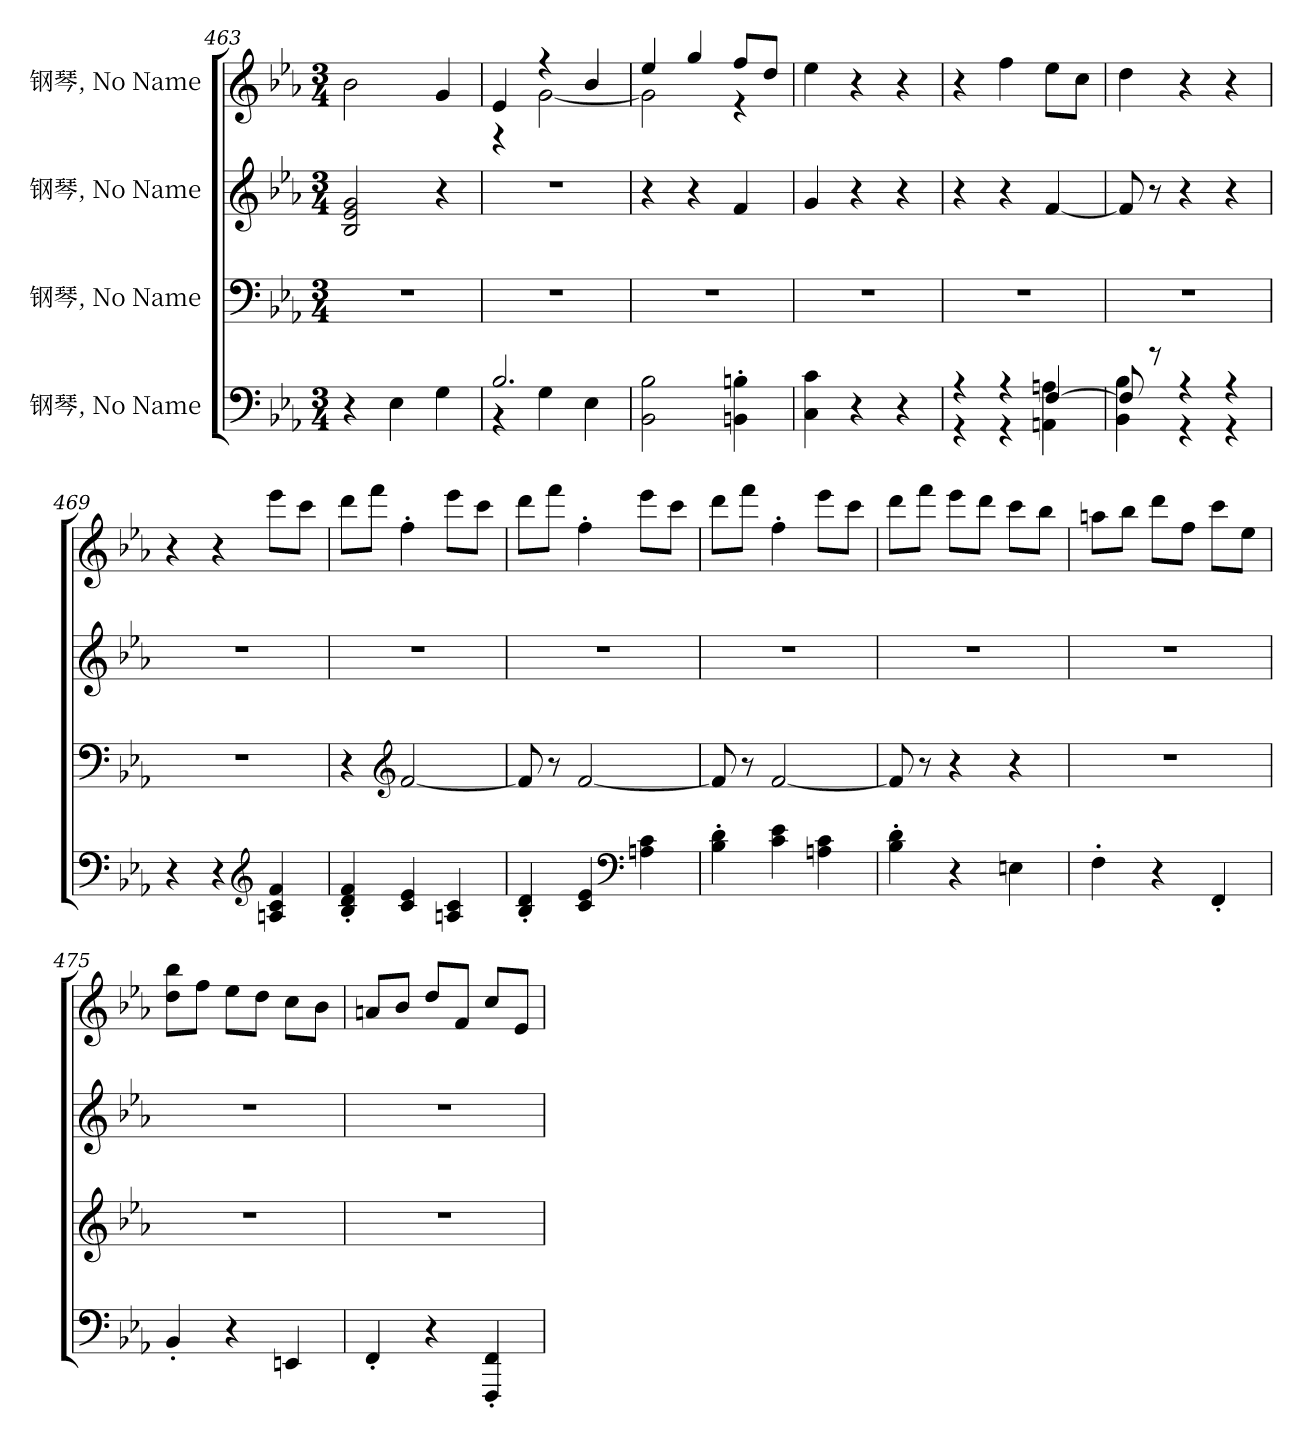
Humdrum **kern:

**kern	**kern	**kern	**kern
*part4	*part3	*part2	*part1
*staff4	*staff3	*staff2	*staff1
*I"钢琴, No Name	*I"钢琴, No Name	*I"钢琴, No Name	*I"钢琴, No Name
*clefF4	*clefF4	*clefG2	*clefG2
*k[b-e-a-]	*k[b-e-a-]	*k[b-e-a-]	*k[b-e-a-]
*M3/4	*M3/4	*M3/4	*M3/4
*MM203	*MM203	*MM203	*MM203
=463	=463	=463	=463
4r	2.r	2B-/ 2e-/ 2g/	2b-\
4E-\	.	.	.
4G\	.	4r	4g/
=464	=464	=464	=464
*^	*	*	*^
2.B-/	4r	2.r	2.r	4e-/	4r
.	4G\	.	.	4r	[2g\
.	4E-\	.	.	4b-/	.
*v	*v	*	*	*	*
=465	=465	=465	=465	=465
2BB-\ 2B-\	2.r	4r	4ee-/	2g\]
.	.	4r	4gg/	.
4BBn\' 4Bn\'	.	4f/	8ff/L	4r
.	.	.	8dd/J	.
*	*	*	*v	*v
!!LO:PB:g=z
=466	=466	=466	=466
4C\ 4c\	2.r	4g/	4ee-\
4r	.	4r	4r
4r	.	4r	4r
=467	=467	=467	=467
*	*	*	*MM203
*^	*	*	*
4r	4r	2.r	4r	4r
4r	4r	.	4r	4ff\
[4F/	4AAn\ 4An\	.	[4f/	8ee-\L
.	.	.	.	8cc\J
=468	=468	=468	=468	=468
8F/]	4BB-\ 4B-\	2.r	8f/]	4dd\
8r	.	.	8r	.
4r	4r	.	4r	4r
4r	4r	.	4r	4r
*v	*v	*	*	*
=469	=469	=469	=469
*	*	*	*MM203
4r	2.r	2.r	4r
4r	.	.	4r
*clefG2	*	*	*
4An/ 4c/ 4f/	.	.	8eee-\L
.	.	.	8ccc\J
=470	=470	=470	=470
4B-/' 4d/' 4f/'	4r	2.r	8ddd\L
.	.	.	8fff\J
*	*clefG2	*	*
4c/ 4e-/	[2f/	.	4ff'\
4An/ 4c/	.	.	8eee-\L
.	.	.	8ccc\J
=471	=471	=471	=471
4B-/' 4d/'	8f/]	2.r	8ddd\L
.	8r	.	8fff\J
4c/ 4e-/	[2f/	.	4ff'\
*clefF4	*	*	*
4An\ 4c\	.	.	8eee-\L
.	.	.	8ccc\J
!!LO:LB:g=z
=472	=472	=472	=472
4B-\' 4d\'	8f/]	2.r	8ddd\L
.	8r	.	8fff\J
4c\ 4e-\	[2f/	.	4ff'\
4An\ 4c\	.	.	8eee-\L
.	.	.	8ccc\J
=473	=473	=473	=473
*	*	*	*MM205
4B-\' 4d\'	8f/]	2.r	8ddd\L
.	8r	.	8fff\J
4r	4r	.	8eee-\L
.	.	.	8ddd\J
4En\	4r	.	8ccc\L
.	.	.	8bb-\J
=474	=474	=474	=474
4F'\	2.r	2.r	8aan\L
.	.	.	8bb-\J
4r	.	.	8ddd\L
.	.	.	8ff\J
4FF'/	.	.	8ccc\L
.	.	.	8ee-\J
=475	=475	=475	=475
*	*	*	*MM205
4BB-'/	2.r	2.r	8dd\ 8bb-\L
.	.	.	8ff\J
4r	.	.	8ee-\L
.	.	.	8dd\J
4EEn/	.	.	8cc\L
.	.	.	8b-\J
=476	=476	=476	=476
4FF'/	2.r	2.r	8an/L
.	.	.	8b-/J
4r	.	.	8dd/L
.	.	.	8f/J
4FFF/' 4FF/'	.	.	8cc/L
.	.	.	8e-/J
=	=	=	=
*-	*-	*-	*-
